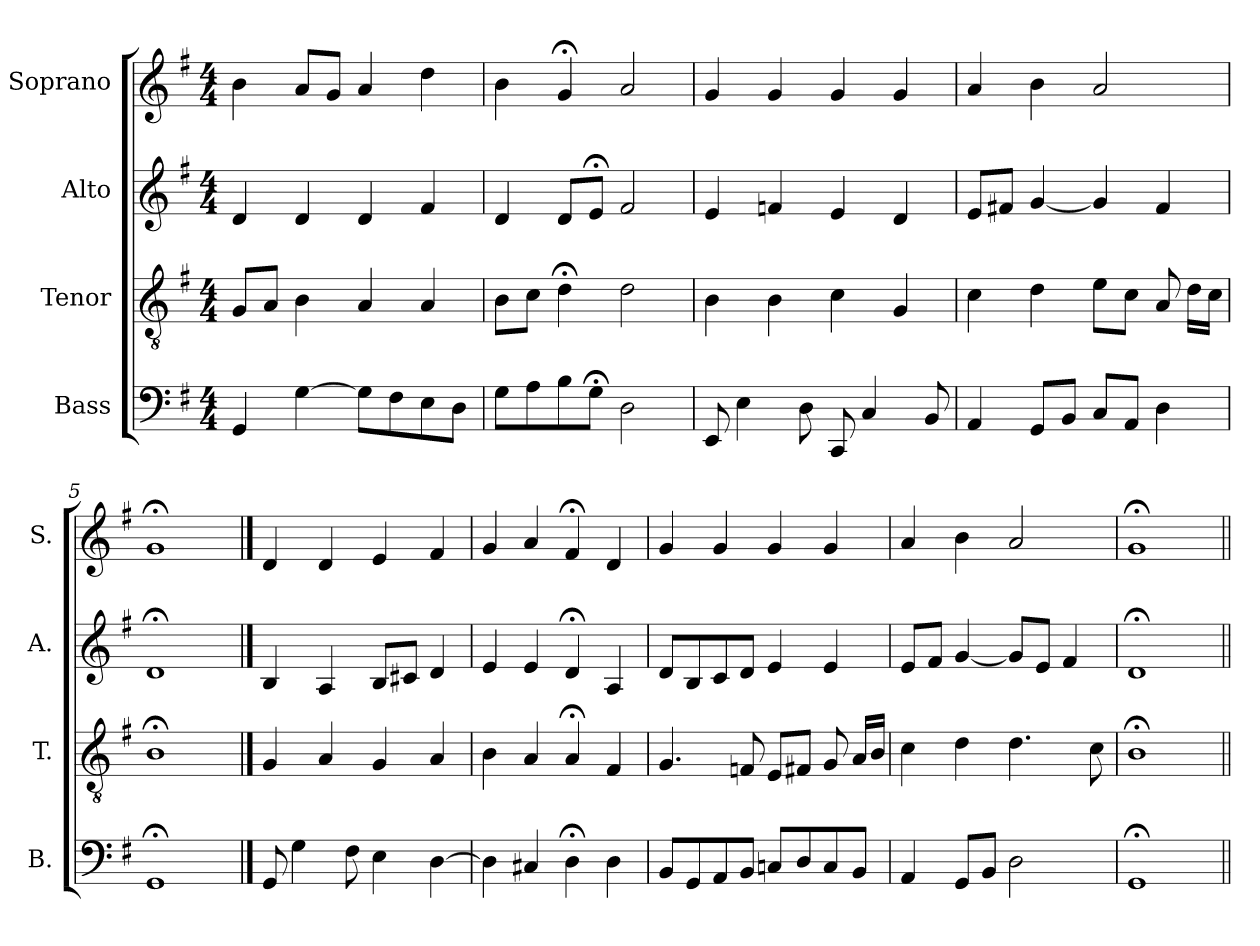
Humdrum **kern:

**kern	**kern	**kern	**kern
*part4	*part3	*part2	*part1
*staff4	*staff3	*staff2	*staff1
*I"Bass	*I"Tenor	*I"Alto	*I"Soprano
*I'B.	*I'T.	*I'A.	*I'S.
*clefF4	*clefGv2	*clefG2	*clefG2
*	*ITrd7c12	*	*
*k[f#]	*k[f#]	*k[f#]	*k[f#]
*G:	*G:	*G:	*G:
*M4/4	*M4/4	*M4/4	*M4/4
=1	=1	=1	=1
4GG/	8GG/L	4d/	4b\
.	8AA/J	.	.
[4G\	4BB\	4d/	8a/L
.	.	.	8g/J
8G\L]	4AA/	4d/	4a/
8F#\	.	.	.
8E\	4AA/	4f#/	4dd\
8D\J	.	.	.
=2	=2	=2	=2
8G\L	8BB\L	4d/	4b\
8A\	8C\J	.	.
8B\	4D;<\	8d/L	4g;</
8G;<\J	.	8e;</J	.
2D\	2D\	2f#/	2a/
=3	=3	=3	=3
8EE/	4BB\	4e/	4g/
4E\	.	.	.
.	4BB\	4fn/	4g/
8D\	.	.	.
8CC/	4C\	4e/	4g/
4C/	.	.	.
.	4GG/	4d/	4g/
8BB/	.	.	.
=4	=4	=4	=4
4AA/	4C\	8e/L	4a/
.	.	8f#X/J	.
8GG/L	4D\	[4g/	4b\
8BB/J	.	.	.
8C/L	8E\L	4g/]	2a/
8AA/J	8C\J	.	.
4D\	8AA/	4f#/	.
.	16D\LL	.	.
.	16C\JJ	.	.
!!LO:LB:g=z
=5	=5	=5	=5
1GG;</	1BB;<\	1d;</	1g;</
==6	==6	==6	==6
8GG/	4GG/	4B/	4d/
4G\	.	.	.
.	4AA/	4A/	4d/
8F#\	.	.	.
4E\	4GG/	8B/L	4e/
.	.	8c#X/J	.
[4D\	4AA/	4d/	4f#/
=7	=7	=7	=7
4D\]	4BB\	4e/	4g/
4C#X/	4AA/	4e/	4a/
4D;<\	4AA;</	4d;</	4f#;</
4D\	4FF#/	4A/	4d/
!!LO:PB:g=z
=8	=8	=8	=8
8BB/L	4.GG/	8d/L	4g/
8GG/	.	8B/	.
8AA/	.	8c/	4g/
8BB/J	8FFn/	8d/J	.
8Cn/L	8EE/L	4e/	4g/
8D/	8FF#X/J	.	.
8C/	8GG/	4e/	4g/
8BB/J	16AA/LL	.	.
.	16BB/JJ	.	.
=9	=9	=9	=9
4AA/	4C\	8e/L	4a/
.	.	8f#/J	.
8GG/L	4D\	[4g/	4b\
8BB/J	.	.	.
2D\	4.D\	8g/L]	2a/
.	.	8e/J	.
.	.	4f#/	.
.	8C\	.	.
=10	=10	=10	=10
1GG;</	1BB;<\	1d;</	1g;</
=||	=||	=||	=||
*-	*-	*-	*-
